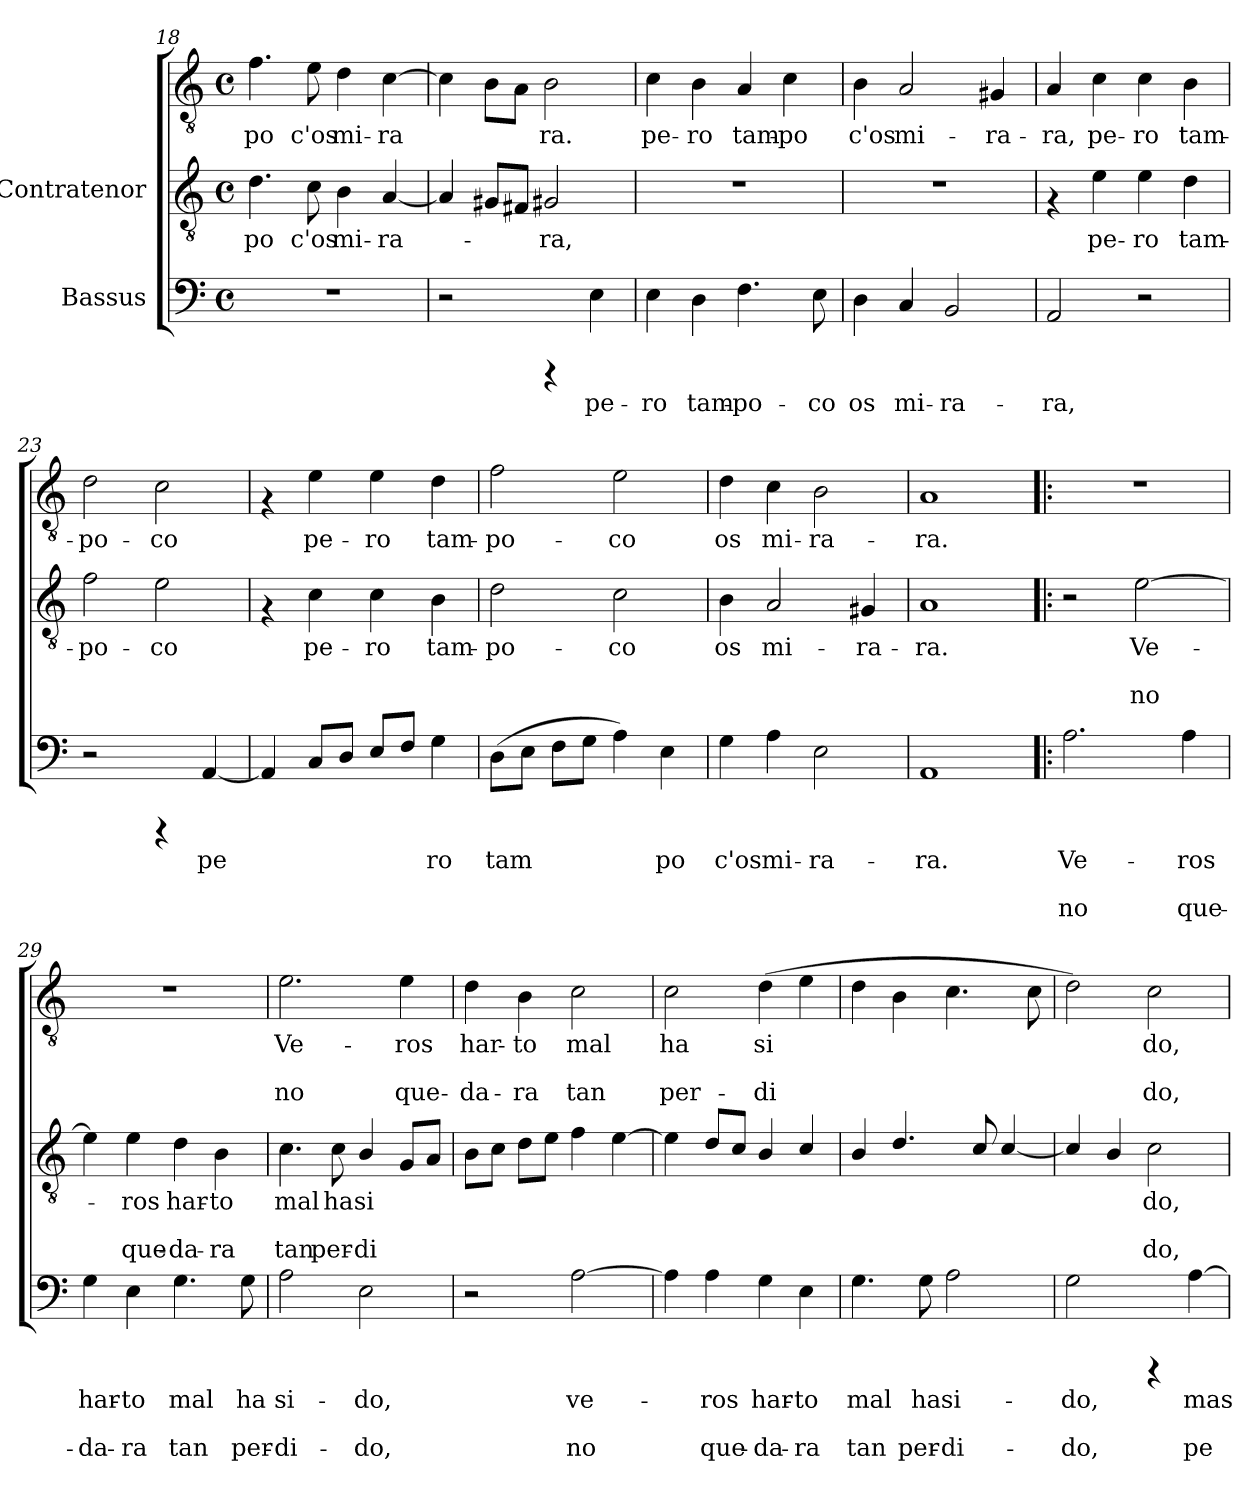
**kern	**text	**text	**text	**kern	**text	**text	**text	**kern	**text	**text	**text
*part2	*part2	*part2	*part2	*part1	*part1	*part1	*part1	*part1	*part1	*part1	*part1
*staff3	*staff3	*staff3	*staff3	*staff2	*staff2	*staff2	*staff2	*staff1	*staff1	*staff1	*staff1
*I"Bassus	*	*	*	*I"Contratenor	*	*	*	*	*	*	*
*clefF4	*	*	*	*clefGv2	*	*	*	*clefGv2	*	*	*
*M4/4	*	*	*	*M4/4	*	*	*	*M4/4	*	*	*
*met(c)	*	*	*	*met(c)	*	*	*	*met(c)	*	*	*
=18	=18	=18	=18	=18	=18	=18	=18	=18	=18	=18	=18
!	!	!	!	!	!LO:LY:b:cj	!	!	!	!LO:LY:b:cj	!	!
1r	.	.	.	4.d\	-po	.	.	4.f\	-po	.	.
!	!	!	!	!	!LO:LY:b:cj	!	!	!	!LO:LY:b:cj	!	!
.	.	.	.	8c\	c'os	.	.	8e\	c'os	.	.
!	!	!	!	!	!LO:LY:b:cj	!	!	!	!LO:LY:b:cj	!	!
.	.	.	.	4B\	mi-	.	.	4d\	mi-	.	.
!	!	!	!	!	!LO:LY:b:cj	!	!	!	!LO:LY:b:cj	!	!
.	.	.	.	[<4A/	-ra-	.	.	[>4c\	-ra-	.	.
=19	=19	=19	=19	=19	=19	=19	=19	=19	=19	=19	=19
!	!	!	!	!	!LO:LY:b:cj	!	!	!	!LO:LY:b:cj	!	!
2r	.	.	.	4A/]	.	.	.	4c\]	-	.	.
!	!	!	!	!	!LO:LY:b:cj	!	!	!	!LO:LY:b:cj	!	!
.	.	.	.	8G#X/L	.	.	.	8B\L	.	.	.
!	!	!	!	!	!LO:LY:b:cj	!	!	!	!LO:LY:b:cj	!	!
.	.	.	.	8F#X/J	.	.	.	8A\J	.	.	.
!	!	!	!	!	!LO:LY:b:cj	!	!	!	!LO:LY:b:cj	!	!
4rCCC	.	.	.	2G#X/	ra,	.	.	2B\	ra.	.	.
!	!LO:LY:b:cj	!	!	!	!	!	!	!	!	!	!
4E\	pe-	.	.	.	.	.	.	.	.	.	.
=20	=20	=20	=20	=20	=20	=20	=20	=20	=20	=20	=20
!	!LO:LY:b:cj	!	!	!	!	!	!	!	!LO:LY:b:cj	!	!
4E\	-ro	.	.	1r	.	.	.	4c\	pe-	.	.
!	!LO:LY:b:cj	!	!	!	!	!	!	!	!LO:LY:b:cj	!	!
4D\	tam-	.	.	.	.	.	.	4B\	-ro	.	.
!	!LO:LY:b:cj	!	!	!	!	!	!	!	!LO:LY:b:cj	!	!
4.F\	-po-	.	.	.	.	.	.	4A/	tam-	.	.
!	!	!	!	!	!	!	!	!	!LO:LY:b:cj	!	!
.	.	.	.	.	.	.	.	4c\	-po	.	.
!	!LO:LY:b:cj	!	!	!	!	!	!	!	!	!	!
8E\	-co	.	.	.	.	.	.	.	.	.	.
!!LO:LB:g=z
=21	=21	=21	=21	=21	=21	=21	=21	=21	=21	=21	=21
!	!LO:LY:b:cj	!	!	!	!	!	!	!	!LO:LY:b:cj	!	!
4D\	os	.	.	1r	.	.	.	4B\	c'os	.	.
!	!LO:LY:b:cj	!	!	!	!	!	!	!	!LO:LY:b:cj	!	!
4C/	mi-	.	.	.	.	.	.	2A/	mi-	.	.
!	!LO:LY:b:cj	!	!	!	!	!	!	!	!	!	!
2BB/	-ra-	.	.	.	.	.	.	.	.	.	.
!	!	!	!	!	!	!	!	!	!LO:LY:b:cj	!	!
.	.	.	.	.	.	.	.	4G#X/	-ra-	.	.
=22	=22	=22	=22	=22	=22	=22	=22	=22	=22	=22	=22
!	!LO:LY:b:cj	!	!	!	!	!	!	!	!LO:LY:b:cj	!	!
2AA/	-ra,	.	.	4rF	.	.	.	4A/	-ra,	.	.
!	!	!	!	!	!LO:LY:b:cj	!	!	!	!LO:LY:b:cj	!	!
.	.	.	.	4e\	-pe-	.	.	4c\	pe-	.	.
!	!	!	!	!	!LO:LY:b:cj	!	!	!	!LO:LY:b:cj	!	!
2r	.	.	.	4e\	-ro	.	.	4c\	-ro	.	.
!	!	!	!	!	!LO:LY:b:cj	!	!	!	!LO:LY:b:cj	!	!
.	.	.	.	4d\	tam-	.	.	4B\	tam-	.	.
=23	=23	=23	=23	=23	=23	=23	=23	=23	=23	=23	=23
!	!	!	!	!	!LO:LY:b:cj	!	!	!	!LO:LY:b:cj	!	!
2r	.	.	.	2f\	po-	.	.	2d\	-po-	.	.
!	!	!	!	!	!LO:LY:b:cj	!	!	!	!LO:LY:b:cj	!	!
4rCCC	.	.	.	2e\	-co	.	.	2c\	-co	.	.
!	!LO:LY:b:cj	!	!	!	!	!	!	!	!	!	!
[<4AA/	pe-	.	.	.	.	.	.	.	.	.	.
=24	=24	=24	=24	=24	=24	=24	=24	=24	=24	=24	=24
!	!LO:LY:b:cj	!	!	!	!	!	!	!	!	!	!
4AA/]	-	.	.	4rF	.	.	.	4rF	.	.	.
!	!LO:LY:b:cj	!	!	!	!LO:LY:b:cj	!	!	!	!LO:LY:b:cj	!	!
8C/L	.	.	.	4c\	-pe-	.	.	4e\	pe-	.	.
!	!LO:LY:b:cj	!	!	!	!	!	!	!	!	!	!
8D/J	.	.	.	.	.	.	.	.	.	.	.
!	!LO:LY:b:cj	!	!	!	!LO:LY:b:cj	!	!	!	!LO:LY:b:cj	!	!
8E/L	.	.	.	4c\	-ro	.	.	4e\	-ro	.	.
!	!LO:LY:b:cj	!	!	!	!	!	!	!	!	!	!
8F/J	.	.	.	.	.	.	.	.	.	.	.
!	!LO:LY:b:cj	!	!	!	!LO:LY:b:cj	!	!	!	!LO:LY:b:cj	!	!
4G\	ro	.	.	4B\	tam-	.	.	4d\	tam-	.	.
=25	=25	=25	=25	=25	=25	=25	=25	=25	=25	=25	=25
!	!LO:LY:b:cj	!	!	!	!LO:LY:b:cj	!	!	!	!LO:LY:b:cj	!	!
(>8D\L	tam-	.	.	2d\	po-	.	.	2f\	-po-	.	.
!	!LO:LY:b:cj	!	!	!	!	!	!	!	!	!	!
8E\J	-	.	.	.	.	.	.	.	.	.	.
!	!LO:LY:b:cj	!	!	!	!	!	!	!	!	!	!
8F\L	.	.	.	.	.	.	.	.	.	.	.
!	!LO:LY:b:cj	!	!	!	!	!	!	!	!	!	!
8G\J	.	.	.	.	.	.	.	.	.	.	.
!	!LO:LY:b:cj	!	!	!	!LO:LY:b:cj	!	!	!	!LO:LY:b:cj	!	!
4A\)	.	.	.	2c\	-co	.	.	2e\	-co	.	.
!	!LO:LY:b:cj	!	!	!	!	!	!	!	!	!	!
4E\	po	.	.	.	.	.	.	.	.	.	.
!!LO:LB:g=z
=26	=26	=26	=26	=26	=26	=26	=26	=26	=26	=26	=26
!	!LO:LY:b:cj	!	!	!	!LO:LY:b:cj	!	!	!	!LO:LY:b:cj	!	!
4G\	c'os	.	.	4B\	-os	.	.	4d\	os	.	.
!	!LO:LY:b:cj	!	!	!	!LO:LY:b:cj	!	!	!	!LO:LY:b:cj	!	!
4A\	mi-	.	.	2A/	mi-	.	.	4c\	mi-	.	.
!	!LO:LY:b:cj	!	!	!	!	!	!	!	!LO:LY:b:cj	!	!
2E\	-ra-	.	.	.	.	.	.	2B\	-ra-	.	.
!	!	!	!	!	!LO:LY:b:cj	!	!	!	!	!	!
.	.	.	.	4G#X/	-ra-	.	.	.	.	.	.
=27	=27	=27	=27	=27	=27	=27	=27	=27	=27	=27	=27
!	!LO:LY:b:cj	!	!	!	!LO:LY:b:cj	!	!	!	!LO:LY:b:cj	!	!
1AA	-ra.	.	.	1A	ra.	.	.	1A	-ra.	.	.
=28!|:	=28!|:	=28!|:	=28!|:	=28!|:	=28!|:	=28!|:	=28!|:	=28!|:	=28!|:	=28!|:	=28!|:
!	!LO:LY:b:cj	!	!LO:LY:b:cj	!	!	!	!	!	!	!	!
2.A\	Ve-	.	-no	2r	.	.	.	1r	.	.	.
!	!	!	!	!	!LO:LY:b:cj	!	!LO:LY:b:cj	!	!	!	!
.	.	.	.	[>2e\	Ve-	.	-no	.	.	.	.
!	!LO:LY:b:cj	!	!LO:LY:b:cj	!	!	!	!	!	!	!	!
4A\	ros	.	que-	.	.	.	.	.	.	.	.
=29	=29	=29	=29	=29	=29	=29	=29	=29	=29	=29	=29
!	!LO:LY:b:cj	!	!LO:LY:b:cj	!	!LO:LY:b:cj	!	!LO:LY:b:cj	!	!	!	!
4G\	-har-	.	-da-	4e\]	.	.	.	1r	.	.	.
!	!LO:LY:b:cj	!	!LO:LY:b:cj	!	!LO:LY:b:cj	!	!LO:LY:b:cj	!	!	!	!
4E\	-to	.	ra	4e\	ros	.	que-	.	.	.	.
!	!LO:LY:b:cj	!	!LO:LY:b:cj	!	!LO:LY:b:cj	!	!LO:LY:b:cj	!	!	!	!
4.G\	mal	.	tan	4d\	-har-	.	-da-	.	.	.	.
!	!	!	!	!	!LO:LY:b:cj	!	!LO:LY:b:cj	!	!	!	!
.	.	.	.	4B\	-to	.	ra	.	.	.	.
!	!LO:LY:b:cj	!	!LO:LY:b:cj	!	!	!	!	!	!	!	!
8G\	ha	.	per-	.	.	.	.	.	.	.	.
=30	=30	=30	=30	=30	=30	=30	=30	=30	=30	=30	=30
!	!LO:LY:b:cj	!	!LO:LY:b:cj	!	!LO:LY:b:cj	!	!LO:LY:b:cj	!	!LO:LY:b:cj	!	!LO:LY:b:cj
2A\	-si-	.	-di-	4.c\	-mal	.	tan	2.e\	Ve-	.	-no
!	!	!	!	!	!LO:LY:b:cj	!	!LO:LY:b:cj	!	!	!	!
.	.	.	.	8c\	ha	.	per-	.	.	.	.
!	!LO:LY:b:cj	!	!LO:LY:b:cj	!	!LO:LY:b:cj	!	!LO:LY:b:cj	!	!	!	!
2E\	-do,	.	do,	4B/	-si-	.	-di-	.	.	.	.
!	!	!	!	!	!LO:LY:b:cj	!	!LO:LY:b:cj	!	!LO:LY:b:cj	!	!LO:LY:b:cj
.	.	.	.	8G/L	--	.	--	4e\	ros	.	que-
!	!	!	!	!	!LO:LY:b:cj	!	!LO:LY:b:cj	!	!	!	!
.	.	.	.	8A/J	--	.	--	.	.	.	.
=31	=31	=31	=31	=31	=31	=31	=31	=31	=31	=31	=31
!	!	!	!	!	!	!	!	!	!LO:LY:b:cj	!	!LO:LY:b:cj
2r	.	.	.	8B\L	.	.	.	4d\	-har-	.	-da-
.	.	.	.	8c\J	.	.	.	.	.	.	.
!	!	!	!	!	!	!	!	!	!LO:LY:b:cj	!	!LO:LY:b:cj
.	.	.	.	8d\L	.	.	.	4B\	-to	.	ra
.	.	.	.	8e\J	.	.	.	.	.	.	.
!	!LO:LY:b:cj	!	!LO:LY:b:cj	!	!	!	!	!	!LO:LY:b:cj	!	!LO:LY:b:cj
[>2A\	ve-	.	-no	4f\	.	.	.	2c\	mal	.	tan
.	.	.	.	[>4e\	.	.	.	.	.	.	.
!!LO:PB:g=z
=32	=32	=32	=32	=32	=32	=32	=32	=32	=32	=32	=32
!	!LO:LY:b:cj	!	!LO:LY:b:cj	!	!	!	!	!	!LO:LY:b:cj	!	!LO:LY:b:cj
4A\]	.	.	.	4e\]	.	.	.	2c\	ha	.	per-
!	!LO:LY:b:cj	!	!LO:LY:b:cj	!	!	!	!	!	!	!	!
4A\	ros	.	que-	8d/L	.	.	.	.	.	.	.
.	.	.	.	8c/J	.	.	.	.	.	.	.
!	!LO:LY:b:cj	!	!LO:LY:b:cj	!	!	!	!	!	!LO:LY:b:cj	!	!LO:LY:b:cj
4G\	-har-	.	-da-	4B/	.	.	.	(>4d\	-si-	.	-di-
!	!LO:LY:b:cj	!	!LO:LY:b:cj	!	!	!	!	!	!LO:LY:b:cj	!	!LO:LY:b:cj
4E\	-to	.	ra	4c/	.	.	.	4e\	--	.	--
=33	=33	=33	=33	=33	=33	=33	=33	=33	=33	=33	=33
!	!LO:LY:b:cj	!	!LO:LY:b:cj	!	!	!	!	!	!	!	!
4.G\	mal	.	tan	4B/	.	.	.	4d\	.	.	.
.	.	.	.	4.d/	.	.	.	4B\	.	.	.
!	!LO:LY:b:cj	!	!LO:LY:b:cj	!	!	!	!	!	!	!	!
8G\	ha	.	per-	.	.	.	.	.	.	.	.
!	!LO:LY:b:cj	!	!LO:LY:b:cj	!	!	!	!	!	!	!	!
2A\	-si-	.	-di-	.	.	.	.	4.c\	.	.	.
.	.	.	.	8c/	.	.	.	.	.	.	.
.	.	.	.	[<4c/	.	.	.	.	.	.	.
.	.	.	.	.	.	.	.	8c\	.	.	.
=34	=34	=34	=34	=34	=34	=34	=34	=34	=34	=34	=34
!	!LO:LY:b:cj	!	!LO:LY:b:cj	!	!LO:LY:b:cj	!	!LO:LY:b:cj	!	!LO:LY:b:cj	!	!LO:LY:b:cj
2G\	-do,	.	do,	4c/]	.	.	.	2d\)	-	.	.
!	!	!	!	!	!LO:LY:b:cj	!	!LO:LY:b:cj	!	!	!	!
.	.	.	.	4B/	.	.	.	.	.	.	.
!	!	!	!	!	!LO:LY:b:cj	!	!LO:LY:b:cj	!	!LO:LY:b:cj	!	!LO:LY:b:cj
4rCCC	.	.	.	2c\	do,	.	do,	2c\	do,	.	do,
!	!LO:LY:b:cj	!	!LO:LY:b:cj	!	!	!	!	!	!	!	!
[>4A\	mas	.	pe-	.	.	.	.	.	.	.	.
=	=	=	=	=	=	=	=	=	=	=	=
*-	*-	*-	*-	*-	*-	*-	*-	*-	*-	*-	*-
